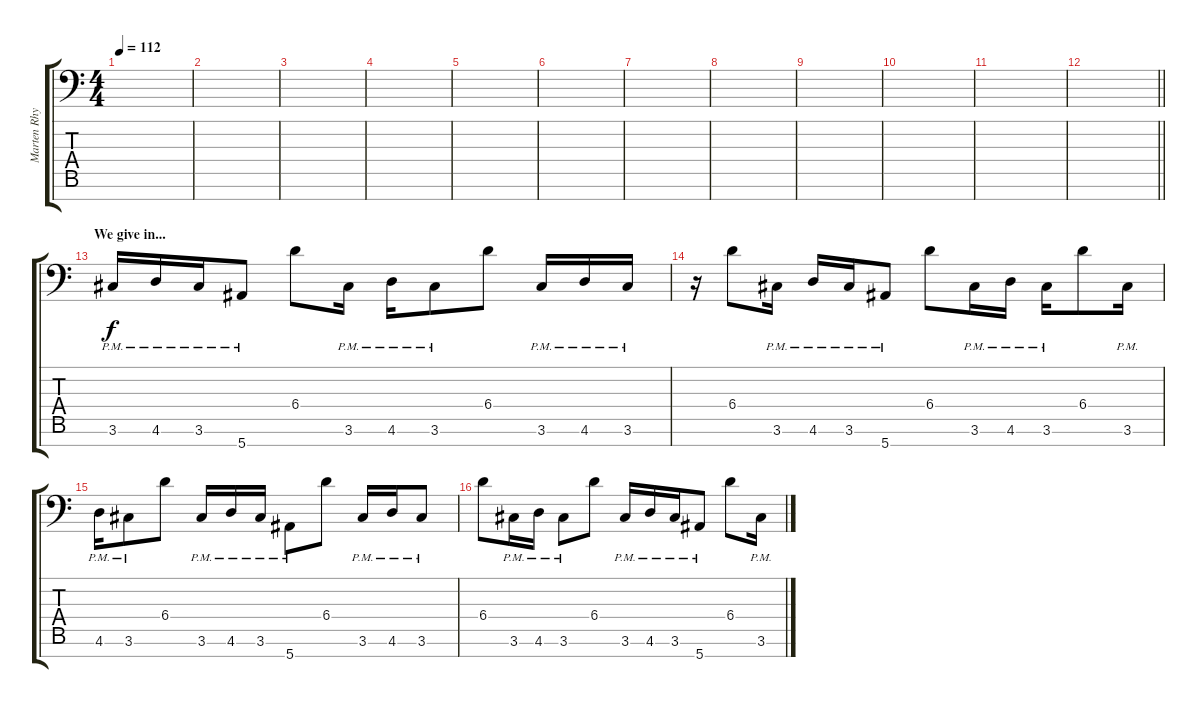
\track ("Marten Rhythm" "Marten Rhy") {instrument distortionguitar}
\staff {score tabs}
\tuning (Bb3 Gb3 Db3 Ab2 Eb2 Bb1 F1) {hide}
\ts (4 4)
\tempo 112
\clef f4
\ks c
|
|
|
|
|
|
|
|
|
|
|
\barLineRight lightlight
|
\section ("" "We give in...")
3.6{pm}.16 4.6{pm}.16 3.6{pm}.16 5.7{pm}.8 6.4.8 3.6{pm}.16 4.6{pm}.16 3.6{pm}.8 6.4.8 3.6{pm}.16 4.6{pm}.16 3.6{pm}.16 |
r.16 6.4.8 3.6{pm}.16 4.6{pm}.16 3.6{pm}.16 5.7{pm}.8 6.4.8 3.6{pm}.16 4.6{pm}.16 3.6{pm}.16 6.4.8 3.6{pm}.16 |
4.6{pm}.16 3.6{pm}.8 6.4.8 3.6{pm}.16 4.6{pm}.16 3.6{pm}.16 5.7{pm}.8 6.4.8 3.6{pm}.16 4.6{pm}.16 3.6{pm}.8 |
6.4.8 3.6{pm}.16 4.6{pm}.16 3.6{pm}.8 6.4.8 3.6{pm}.16 4.6{pm}.16 3.6{pm}.16 5.7{pm}.8 6.4.8 3.6{pm}.16
